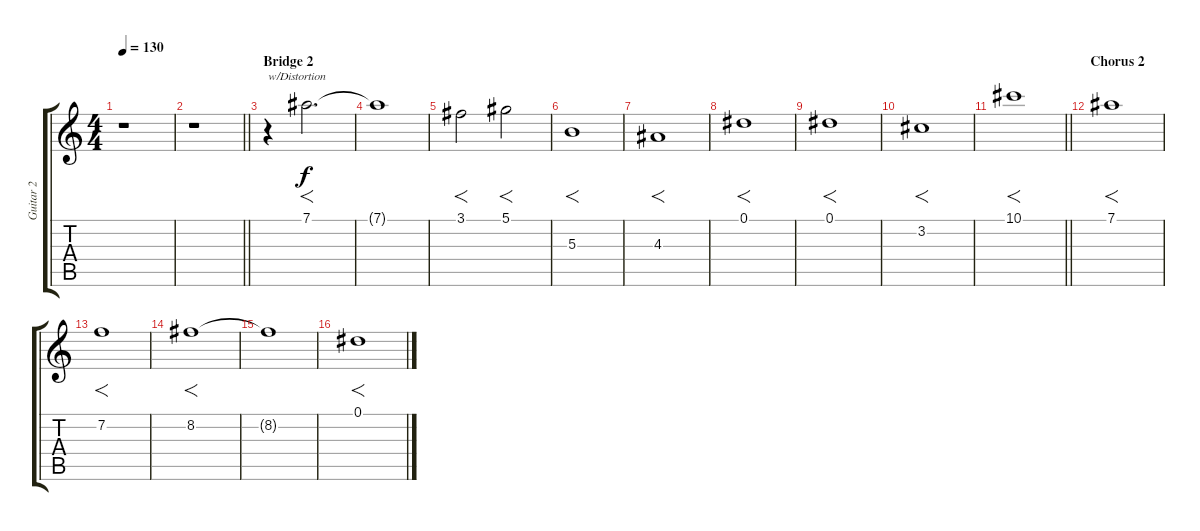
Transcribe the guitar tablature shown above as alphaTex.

\track ("Guitar 2" "Guitar 2") {instrument acousticguitarsteel}
\staff {score tabs}
\tuning (Eb4 Bb3 Gb3 Db3 Ab2 Eb2) {hide}
\ts (4 4)
\tempo 130
\clef g2
\ks c
r.1{dy f} |
\barLineRight lightlight
r.1 |
\section ("" "Bridge 2")
r.4{txt "w/Distortion" volume 3 instrument distortionguitar} 7.1.2{f d} |
7.1{t}.1 |
3.1.2{f} 5.1.2{f} |
5.3.1{f} |
4.3.1{f} |
0.1.1{f} |
0.1.1{f} |
3.2.1{f} |
\barLineRight lightlight
10.1.1{f} |
\section ("" "Chorus 2")
7.1.1{f} |
7.2.1{f} |
8.2.1{f} |
8.2{t}.1 |
0.1.1{f}
